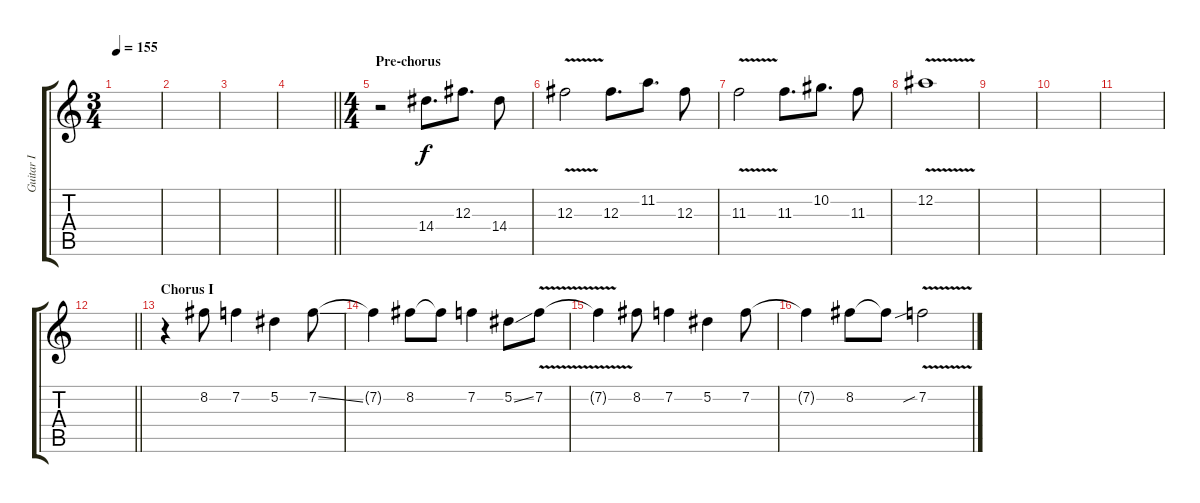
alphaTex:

\track ("Guitar I" "Guitar I") {instrument distortionguitar}
\staff {score tabs}
\tuning (Eb4 Bb3 Gb3 Db3 Ab2 Eb2) {hide}
\ts (3 4)
\tempo 155
\clef g2
\ks c
|
|
|
\barLineRight lightlight
|
\ts (4 4)
\section ("" "Pre-chorus")
r.2 14.4.8{d} 12.3.8{d} 14.4.8 |
12.3{v}.2 12.3.8{d} 11.2.8{d} 12.3.8 |
11.3{v}.2 11.3.8{d} 10.2.8{d} 11.3.8 |
12.2{v}.1 |
|
|
|
\barLineRight lightlight
|
\section ("" "Chorus I")
r.4 8.2.8 7.2.4 5.2.4 7.2{ss}.8 |
7.2{t}.4 8.2.8 8.2{t}.8 7.2.4 5.2{ss}.8 7.2{v}.8 |
7.2{t}.4 8.2.8 7.2.4 5.2.4 7.2.8 |
7.2{t}.4 8.2.8 8.2{t}.8 7.2{v sib}.2
